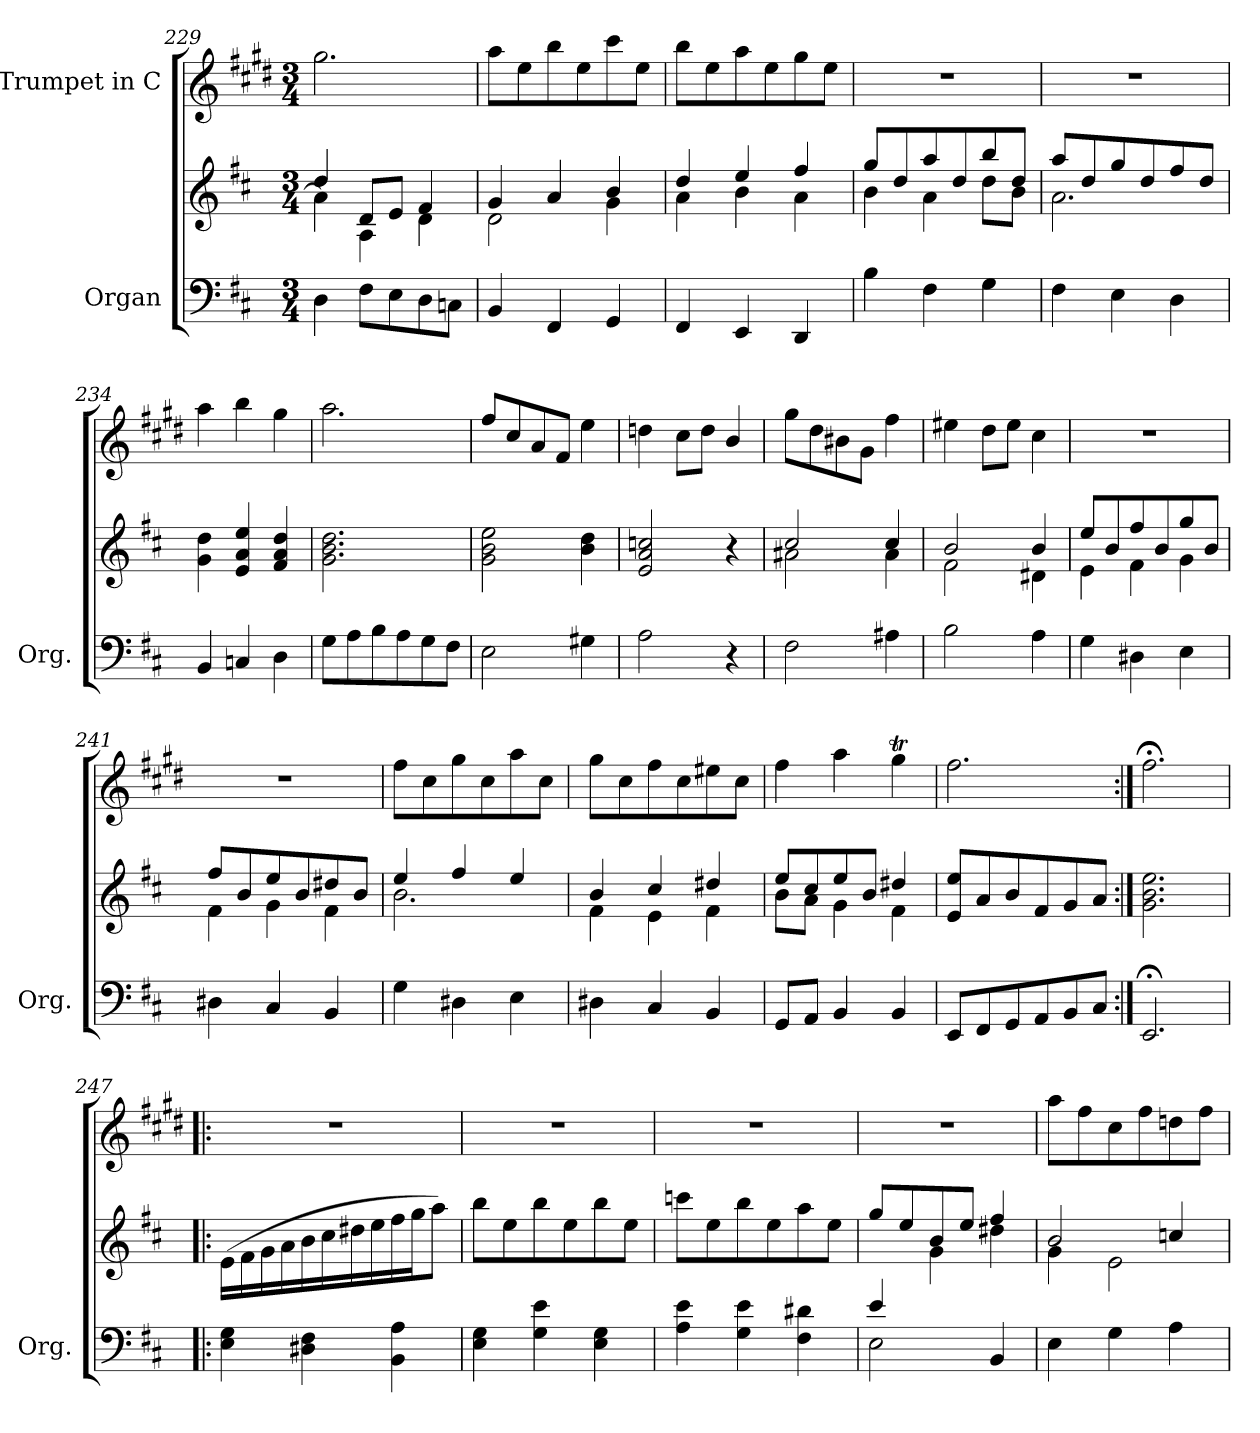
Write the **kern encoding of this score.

**kern	**kern	**kern
*part2	*part2	*part1
*staff3	*staff2	*staff1
*I"Organ	*	*I"Trumpet in C
*I'Org.	*	*
*clefF4	*clefG2	*clefG2
*	*	*ITrd1c2
*k[f#c#]	*k[f#c#]	*k[f#c#]
*D:	*D:	*D:
*M3/4	*M3/4	*M3/4
=229	=229	=229
*	*^	*
4D\	4dd/	4a\]	2.ff#\
8F#\L	8d/L	4A\	.
8E\	8e/J	.	.
8D\	4f#/	4d\	.
8Cn\J	.	.	.
!!LO:LB:g=z
=230	=230	=230	=230
4BB/	4g/	2d\	8gg\L
.	.	.	8dd\
4FF#/	4a/	.	8aa\
.	.	.	8dd\
4GG/	4b/	4g\	8bb\
.	.	.	8dd\J
=231	=231	=231	=231
4FF#/	4dd/	4a\	8aa\L
.	.	.	8dd\
4EE/	4ee/	4b\	8gg\
.	.	.	8dd\
4DD/	4ff#/	4a\	8ff#\
.	.	.	8dd\J
=232	=232	=232	=232
4B\	8gg/L	4b\	2.r
.	8dd/	.	.
4F#\	8aa/	4a\	.
.	8dd/	.	.
4G\	8bb/	8dd\L	.
.	8dd/J	8b\J	.
=233	=233	=233	=233
4F#\	8aa/L	2.a\	2.r
.	8dd/	.	.
4E\	8gg/	.	.
.	8dd/	.	.
4D\	8ff#/	.	.
.	8dd/J	.	.
*	*v	*v	*
=234	=234	=234
*	*	*^
4BB/	4g\ 4dd\	2.ryy	4gg\
4Cn/	4e/ 4a/ 4ee/	.	4aa\
4D\	4f#/ 4a/ 4dd/	.	4ff#\
=235	=235	=235	=235
8G\L	2.g\ 2.b\ 2.dd\	2.ryy	2.gg\
8A\	.	.	.
8B\	.	.	.
8A\	.	.	.
8G\	.	.	.
8F#\J	.	.	.
*	*	*v	*v
=236	=236	=236
2E\	2g\ 2b\ 2ee\	8ee/L
.	.	8b/
.	.	8g/
.	.	8e/J
4G#X\	4b\ 4dd\	4dd\
!!LO:PB:g=z
=237	=237	=237
2A\	2e/ 2a/ 2ccn/	4ccn\
.	.	8b\L
.	.	8cc\J
4r	4r	4a/
=238	=238	=238
*	*^	*
2F#\	2cc#/	2a#X\	8ff#\L
.	.	.	8cc#\
.	.	.	8a#X\
.	.	.	8f#\J
4A#X\	4cc#/	4a#\	4ee\
=239	=239	=239	=239
2B\	2b/	2f#\	4dd#X\
.	.	.	8cc#\L
.	.	.	8dd#\J
4A\	4b/	4d#X\	4b\
=240	=240	=240	=240
4G\	8ee/L	4e\	2.r
.	8b/	.	.
4D#X\	8ff#/	4f#\	.
.	8b/	.	.
4E\	8gg/	4g\	.
.	8b/J	.	.
=241	=241	=241	=241
4D#X\	8ff#/L	4f#\	2.r
.	8b/	.	.
4C#/	8ee/	4g\	.
.	8b/	.	.
4BB/	8dd#X/	4f#\	.
.	8b/J	.	.
=242	=242	=242	=242
4G\	4ee/	2.b\	8ee\L
.	.	.	8b\
4D#X\	4ff#/	.	8ff#\
.	.	.	8b\
4E\	4ee/	.	8gg\
.	.	.	8b\J
!!LO:LB:g=z
=243	=243	=243	=243
4D#X\	4b/	4f#\	8ff#\L
.	.	.	8b\
4C#/	4cc#/	4e\	8ee\
.	.	.	8b\
4BB/	4dd#X/	4f#\	8dd#X\
.	.	.	8b\J
=244	=244	=244	=244
8GG/L	8ee/L	8b\L	4ee\
8AA/J	8cc#/	8a\J	.
4BB/	8ee/	4g\	4gg\
.	8b/J	.	.
4BB/	4dd#X/	4f#\	4ff#t\
*	*v	*v	*
=245	=245	=245
8EE/L	8e/ 8ee/L	2.ee\
8FF#/	8a/	.
8GG/	8b/	.
8AA/	8f#/	.
8BB/	8g/	.
8C#/J	8a/J	.
=246:|!	=246:|!	=246:|!
2.EE;</	2.g\ 2.b\ 2.ee\	2.ee;<\
=247!|:	=247!|:	=247!|:
4E\ 4G\	(>16e\LL	2.r
.	16f#\	.
.	16g\	.
.	16a\	.
4D#X\ 4F#\	16b\	.
.	16cc#\	.
.	16dd#X\	.
.	16ee\	.
4BB\ 4A\	16ff#\	.
.	16gg\J	.
.	8aa\J)	.
=248	=248	=248
4E\ 4G\	8bb\L	2.r
.	8ee\	.
4G\ 4e\	8bb\	.
.	8ee\	.
4E\ 4G\	8bb\	.
.	8ee\J	.
!!LO:LB:g=z
=249	=249	=249
4A\ 4e\	8cccn\L	2.r
.	8ee\	.
4G\ 4e\	8bb\	.
.	8ee\	.
4F#\ 4d#X\	8aa\	.
.	8ee\J	.
=250	=250	=250
*^	*^	*
4e/	2E\	8gg/L	4ryy	2.r
.	.	8ee/	.	.
2ryy	.	8b/	4g\	.
.	.	8ee/J	.	.
.	4BB/	4ff#/	4dd#X\	.
*v	*v	*	*	*
=251	=251	=251	=251
*	*	*	*^
4E\	2b/	4g\	2.ryy	8gg\L
.	.	.	.	8ee\
4G\	.	2e\	.	8b\
.	.	.	.	8ee\
4A\	4ccn/	.	.	8ccn\
.	.	.	.	8ee\J
*	*v	*v	*	*
*	*	*v	*v
=	=	=
*-	*-	*-
